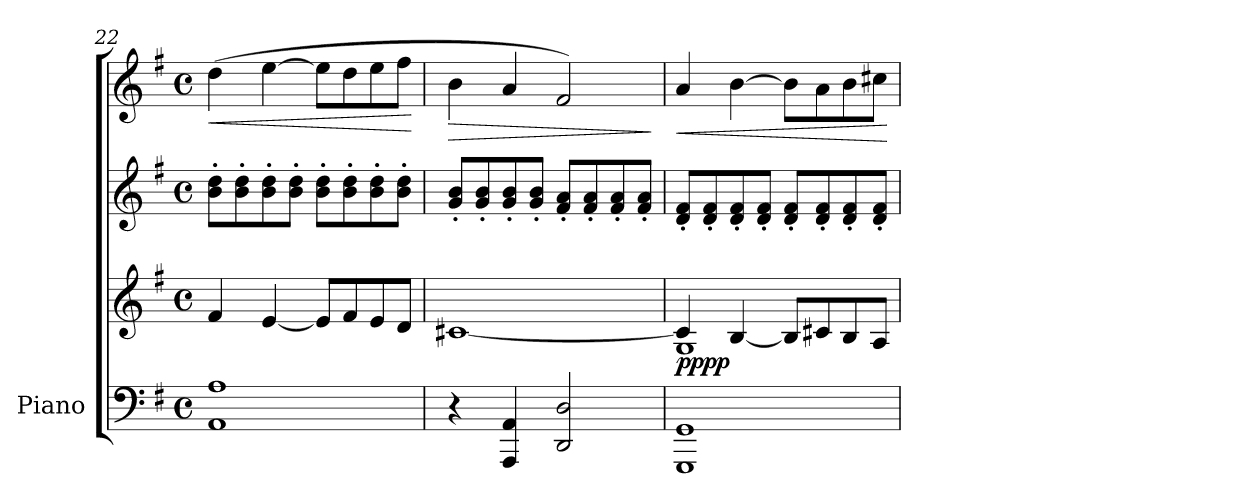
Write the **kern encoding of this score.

**kern	**kern	**kern	**kern	**dynam
*part1	*part1	*part1	*part1	*part1
*staff4	*staff3	*staff2	*staff1	*staff1/2/3/4
*I"Piano	*	*	*	*
*I'Pno.	*	*	*	*
*clefF4	*clefG2	*clefG2	*clefG2	*
*k[f#]	*k[f#]	*k[f#]	*k[f#]	*
*M4/4	*M4/4	*M4/4	*M4/4	*
*met(c)	*met(c)	*met(c)	*met(c)	*
=22	=22	=22	=22	=22
!	!	!	!	!LO:HP:b
1AA 1A	4f#/	8b\' 8dd\'L	(>4dd\	<
.	.	8b\' 8dd\'	.	.
.	[4e/	8b\' 8dd\'	[4ee\	.
.	.	8b\' 8dd\'J	.	.
.	8e/L]	8b\' 8dd\'L	8ee\L]	.
.	8f#/	8b\' 8dd\'	8dd\	.
.	8e/	8b\' 8dd\'	8ee\	.
.	8d/J	8b\' 8dd\'J	8ff#\J	.
.	.	.	.	[
=23	=23	=23	=23	=23
!	!	!	!	!LO:HP:b
4r	[1c#X	8g/' 8b/'L	4b\	>
.	.	8g/' 8b/'	.	.
4AAA/ 4AA/	.	8g/' 8b/'	4a/	.
.	.	8g/' 8b/'J	.	.
2DD/ 2D/	.	8f#/' 8a/'L	2f#/)	.
.	.	8f#/' 8a/'	.	.
.	.	8f#/' 8a/'	.	.
.	.	8f#/' 8a/'J	.	.
.	.	.	.	]
!!LO:LB:g=z
=24	=24	=24	=24	=24
*	*^	*	*	*
!	!	!	!	!	!LO:HP:b
!	!	!	!	!	!LO:DY:n=1:b=3
!	!	!	!	!	!LO:DY:n=2:b
1GGG 1GG	1G	4c#/]	8d/' 8f#/'L	4a/	< pp pp
.	.	.	8d/' 8f#/'	.	.
.	.	[4B/	8d/' 8f#/'	[4b\	.
.	.	.	8d/' 8f#/'J	.	.
.	.	8B/L]	8d/' 8f#/'L	8b\L]	.
.	.	8c#X/	8d/' 8f#/'	8a\	.
.	.	8B/	8d/' 8f#/'	8b\	.
.	.	8A/J	8d/' 8f#/'J	8cc#X\J	.
*	*v	*v	*	*	*
.	.	.	.	[
=	=	=	=	=
*-	*-	*-	*-	*-
